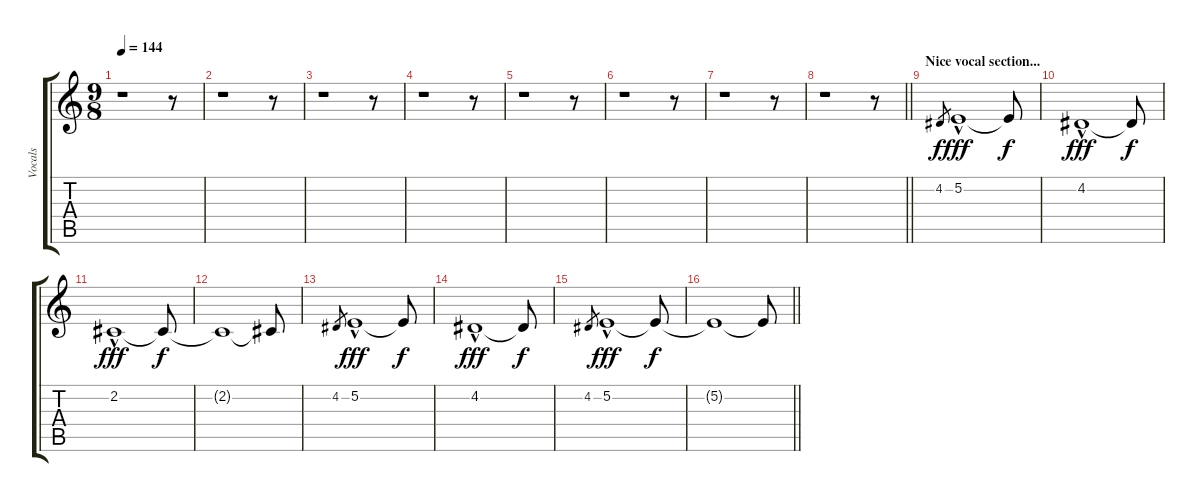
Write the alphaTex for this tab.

\track ("Vocals" "Vocals") {instrument trombone}
\staff {score tabs}
\tuning (E4 B3 G3 D3 A2 E2) {hide}
\ts (9 8)
\tempo 144
\clef g2
\ks c
r.1{dy f} r.8 |
r.1 r.8 |
r.1 r.8 |
r.1 r.8 |
r.1 r.8 |
r.1 r.8 |
r.1 r.8 |
\barLineRight lightlight
r.1 r.8 |
\section ("" "Nice vocal section...")
4.2.8{gr} 5.2{hac}.1{dy fff volume 16 instrument stringensemble1} 5.2{t}.8{dy f} |
4.2{hac}.1{dy fff} 4.2{t}.8{dy f} |
2.2{hac}.1{dy fff} 2.2{t}.8{dy f} |
2.2{t}.1 2.2{t}.8 |
4.2.8{gr} 5.2{hac}.1{dy fff} 5.2{t}.8{dy f} |
4.2{hac}.1{dy fff} 4.2{t}.8{dy f} |
4.2.8{gr} 5.2{hac}.1{dy fff} 5.2{t}.8{dy f} |
\barLineRight lightlight
5.2{t}.1 5.2{t}.8
